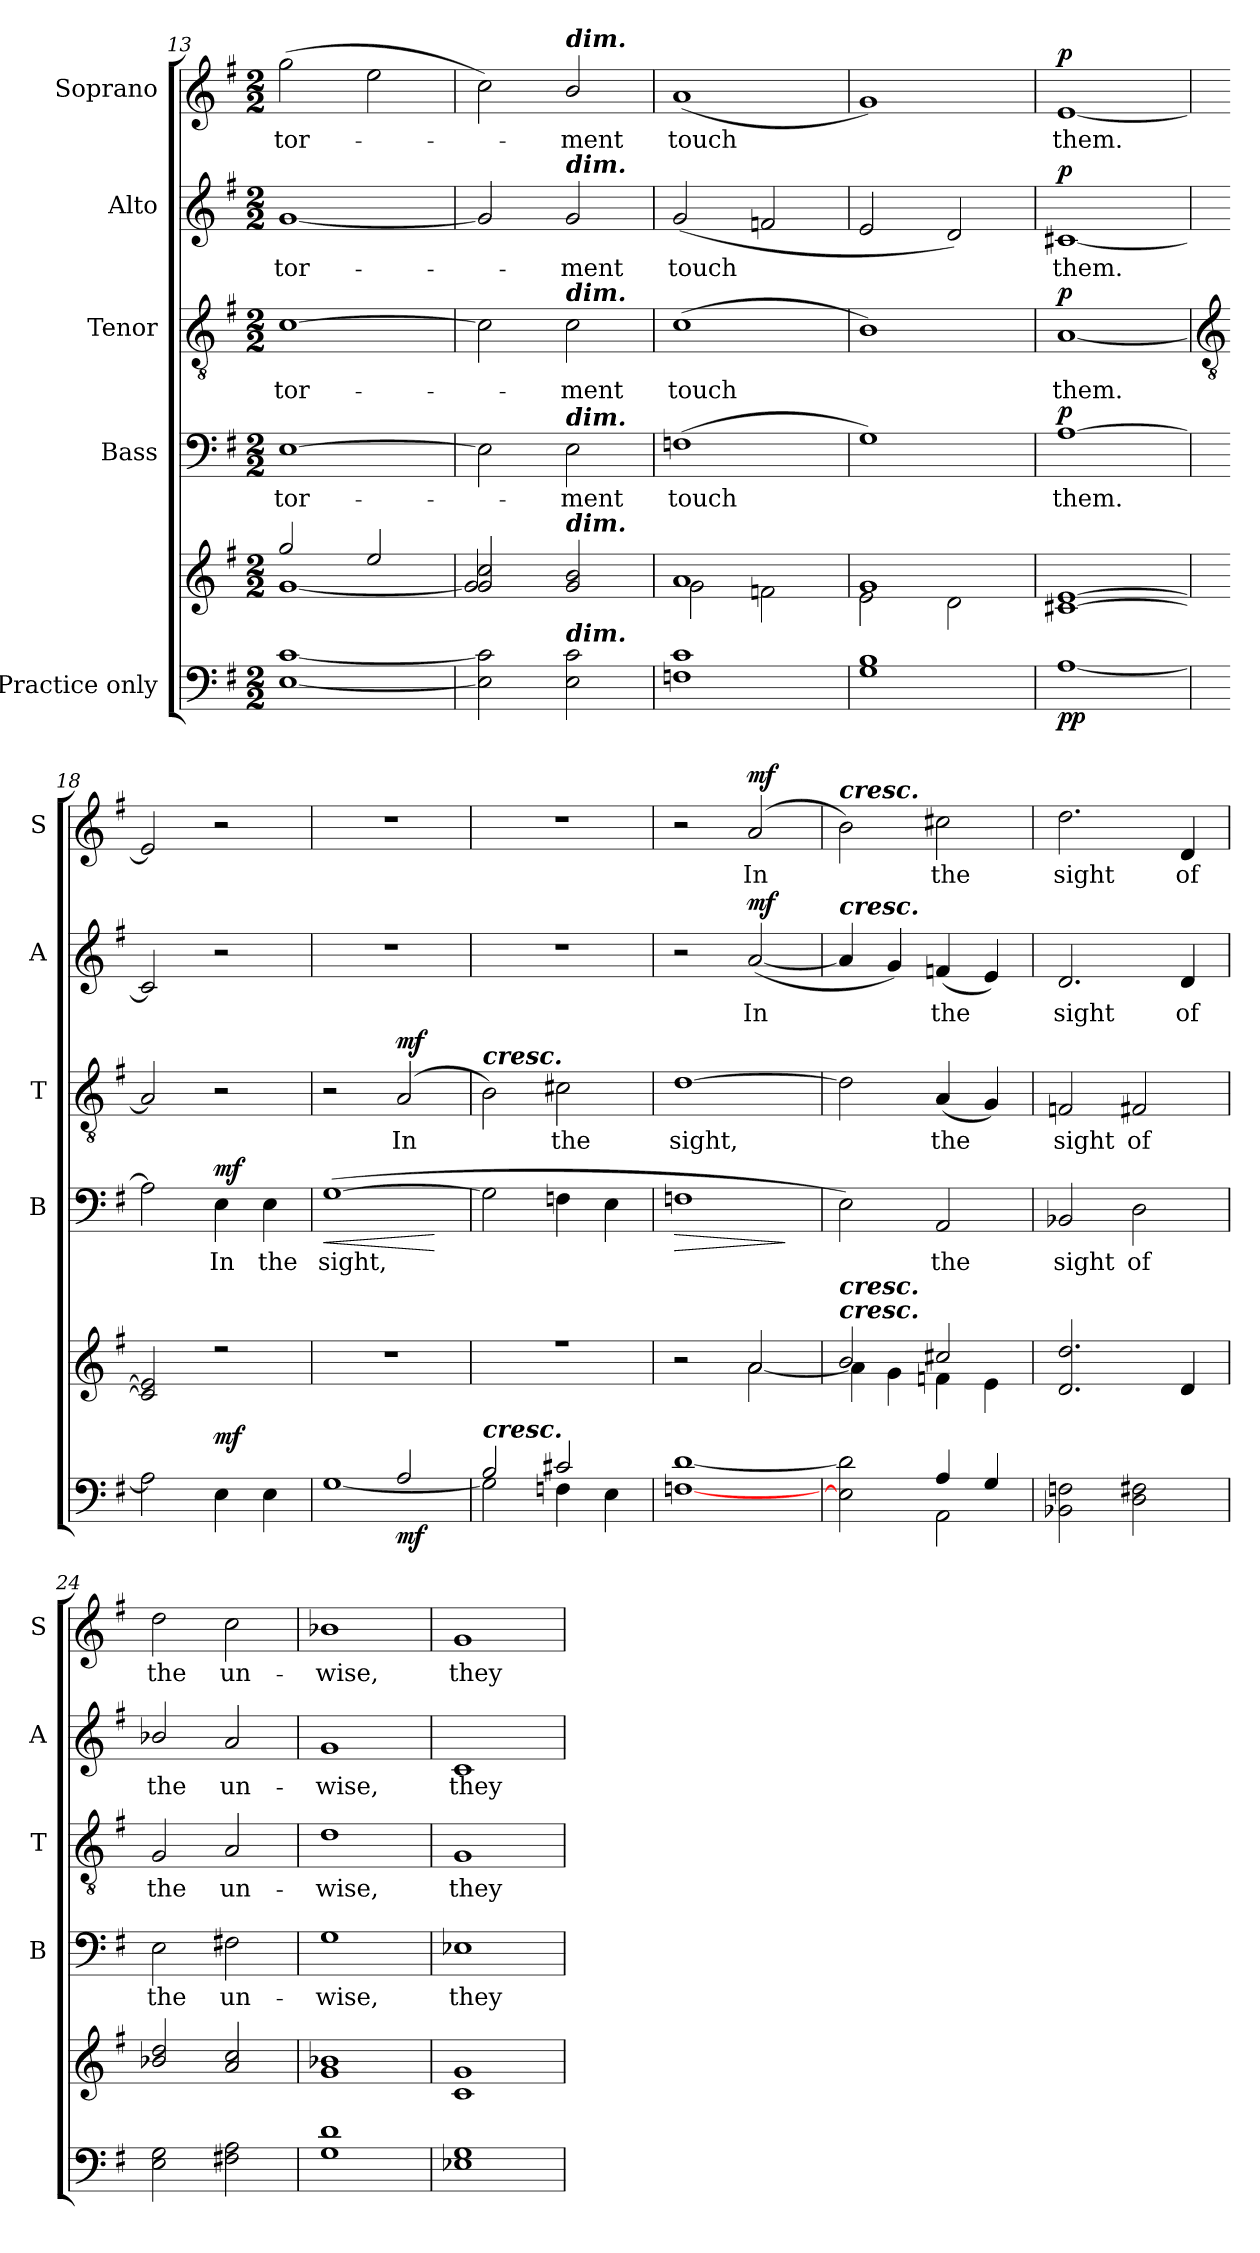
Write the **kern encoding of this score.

**kern	**kern	**dynam	**kern	**text	**dynam	**kern	**text	**dynam	**kern	**text	**dynam	**kern	**text	**dynam
*part5	*part5	*part5	*part4	*part4	*part4	*part3	*part3	*part3	*part2	*part2	*part2	*part1	*part1	*part1
*staff6	*staff5	*staff5/6	*staff4	*staff4	*staff4	*staff3	*staff3	*staff3	*staff2	*staff2	*staff2	*staff1	*staff1	*staff1
*I"Practice only	*	*	*I"Bass	*	*	*I"Tenor	*	*	*I"Alto	*	*	*I"Soprano	*	*
*	*	*	*I'B	*	*	*I'T	*	*	*I'A	*	*	*I'S	*	*
*clefF4	*clefG2	*	*clefF4	*	*	*clefGv2	*	*	*clefG2	*	*	*clefG2	*	*
*k[f#]	*k[f#]	*	*k[f#]	*	*	*k[f#]	*	*	*k[f#]	*	*	*k[f#]	*	*
*G:	*G:	*	*G:	*	*	*G:	*	*	*G:	*	*	*G:	*	*
*M2/2	*M2/2	*	*M2/2	*	*	*M2/2	*	*	*M2/2	*	*	*M2/2	*	*
=13	=13	=13	=13	=13	=13	=13	=13	=13	=13	=13	=13	=13	=13	=13
*^	*^	*	*	*	*	*	*	*	*	*	*	*	*	*
!	!	!	!	!	!	!LO:LY:b	!	!	!LO:LY:b	!	!	!LO:LY:b	!	!	!LO:LY:b	!
1ryy	[1E\ [1c\	2gg/	[1g\	.	[1E	tor-	.	[1c	tor-	.	[1g	tor-	.	(>2gg	tor-	.
.	.	2ee/	.	.	.	.	.	.	.	.	.	.	.	2ee	.	.
=14	=14	=14	=14	=14	=14	=14	=14	=14	=14	=14	=14	=14	=14	=14	=14	=14
1ryy	2E\] 2c\]	2g 2cc	2g/]	.	2E]	.	.	2c]	.	.	2g]	.	.	2cc)	.	.
!	!	!	!	!	!	!	!	!	!	!	!	!	!	!LO:TX:a:Bi:t=dim.	!	!
!	!	!	!	!	!	!	!	!	!	!	!LO:TX:a:Bi:t=dim.	!	!	!	!	!
!	!	!	!	!	!	!	!	!LO:TX:a:Bi:t=dim.	!	!	!	!	!	!	!	!
!	!	!	!	!	!LO:TX:a:Bi:t=dim.	!	!	!	!	!	!	!	!	!	!	!
!	!	!LO:TX:a:Bi:t=dim.	!	!	!	!	!	!	!	!	!	!	!	!	!	!
!	!LO:TX:a:Bi:t=dim.	!	!	!	!	!	!	!	!	!	!	!	!	!	!	!
!	!	!	!	!	!	!LO:LY:b	!	!	!LO:LY:b	!	!	!LO:LY:b	!	!	!LO:LY:b	!
.	2E\ 2c\	2g/ 2b/	2ryy	.	2E	ment	.	2c	ment	.	2g	ment	.	2b/	ment	.
=15	=15	=15	=15	=15	=15	=15	=15	=15	=15	=15	=15	=15	=15	=15	=15	=15
!	!	!	!	!	!	!LO:LY:b	!	!	!LO:LY:b	!	!	!LO:LY:b	!	!	!LO:LY:b	!
1ryy	1Fn\ 1c\	1a	2g\	.	(>1Fn	touch	.	(>1c	touch	.	(<2g	touch	.	(<1a	touch	.
.	.	.	2fn\	.	.	.	.	.	.	.	2fn	.	.	.	.	.
=16	=16	=16	=16	=16	=16	=16	=16	=16	=16	=16	=16	=16	=16	=16	=16	=16
1ryy	1G\ 1B\	1g	2e\	.	1G)	.	.	1B)	.	.	2e	.	.	1g)	.	.
.	.	.	2d\	.	.	.	.	.	.	.	2d)	.	.	.	.	.
=17	=17	=17	=17	=17	=17	=17	=17	=17	=17	=17	=17	=17	=17	=17	=17	=17
!	!	!	!	!LO:DY:b=2	!	!LO:LY:b	!	!	!LO:LY:b	!	!	!LO:LY:b	!	!	!LO:LY:b	!
!	!	!	!	!LO:DY:n=1:b	!	!	!LO:DY:b	!	!	!LO:DY:b	!	!	!LO:DY:b	!	!	!LO:DY:b
1ryy	[1A\	[1c#X [1e	1ryy	p p	[1A	them.	p	[1A	them.	p	[1c#X	them.	p	[1e	them.	p
!!LO:LB:g=z
=18	=18	=18	=18	=18	=18	=18	=18	=18	=18	=18	=18	=18	=18	=18	=18	=18
*	*	*	*	*	*	*	*	*clefGv2	*	*	*	*	*	*	*	*
1ryy	2A\]	2c#] 2e]	1ryy	.	2A]	.	.	2A]	.	.	2c#]	.	.	2e]	.	.
!	!	!	!	!LO:DY:a=2	!	!LO:LY:b	!LO:DY:b	!	!	!	!	!	!	!	!	!
.	4E\	2r	.	mf	4E	In	mf	2r	.	.	2r	.	.	2r	.	.
!	!	!	!	!	!	!LO:LY:b	!	!	!	!	!	!	!	!	!	!
.	4E\	.	.	.	4E	the	.	.	.	.	.	.	.	.	.	.
=19	=19	=19	=19	=19	=19	=19	=19	=19	=19	=19	=19	=19	=19	=19	=19	=19
!	!	!	!	!	!	!LO:LY:b	!LO:HP:b	!	!	!	!	!	!	!	!	!
2ryy	[1G\	1r	1ryy	.	(>[1G	sight,	<	2r	.	.	1r	.	.	1r	.	.
!	!	!	!	!LO:DY:b=2	!	!	!	!	!LO:LY:b	!LO:DY:b	!	!	!	!	!	!
2A/	.	.	.	mf	.	.	.	(<2A	In	mf	.	.	.	.	.	.
*v	*v	*	*	*	*	*	*	*	*	*	*	*	*	*	*	*
*	*v	*v	*	*	*	*	*	*	*	*	*	*	*	*	*
.	.	.	.	.	[	.	.	.	.	.	.	.	.	.
=20	=20	=20	=20	=20	=20	=20	=20	=20	=20	=20	=20	=20	=20	=20
*^	*^	*	*	*	*	*	*	*	*	*	*	*	*	*
!	!	!	!	!	!	!	!	!LO:TX:a:Bi:t=cresc.	!	!	!	!	!	!	!	!
!LO:TX:a:Bi:t=cresc.	!	!	!	!	!	!	!	!	!	!	!	!	!	!	!	!
2B	2G\]	1r	1ryy	.	2G]	.	.	2B)	.	.	1r	.	.	1r	.	.
!	!	!	!	!	!	!	!	!	!LO:LY:b	!	!	!	!	!	!	!
2c#X/	4Fn\	.	.	.	4Fn	.	.	2c#X	the	.	.	.	.	.	.	.
.	4E\	.	.	.	4E	.	.	.	.	.	.	.	.	.	.	.
=21	=21	=21	=21	=21	=21	=21	=21	=21	=21	=21	=21	=21	=21	=21	=21	=21
!	!	!	!	!	!	!	!LO:HP:b	!	!LO:LY:b	!	!	!	!	!	!	!
1ryy	[1Fn\ [1d\	2r	2ryy	.	1Fn	.	>	[1d	sight,	.	2r	.	.	2r	.	.
!	!	!	!	!LO:DY:b	!	!	!	!	!	!	!	!LO:LY:b	!	!	!LO:LY:b	!
!	!	!	!	!LO:DY:n=1:b	!	!	!	!	!	!	!	!	!LO:DY:b	!	!	!LO:DY:b
.	.	2a	[2a\	mf mf	.	.	.	.	.	.	(<[2a	In	mf	(<2a	In	mf
*v	*v	*	*	*	*	*	*	*	*	*	*	*	*	*	*	*
*	*v	*v	*	*	*	*	*	*	*	*	*	*	*	*	*
.	.	.	.	.	]	.	.	.	.	.	.	.	.	.
=22	=22	=22	=22	=22	=22	=22	=22	=22	=22	=22	=22	=22	=22	=22
*^	*^	*	*	*	*	*	*	*	*	*	*	*	*	*
!	!	!	!	!	!	!	!	!	!	!	!	!	!	!LO:TX:a:Bi:t=cresc.	!	!
!	!	!	!	!	!	!	!	!	!	!	!LO:TX:a:Bi:t=cresc.	!	!	!	!	!
!	!	!LO:TX:a:Bi:t=cresc.	!	!	!	!	!	!	!	!	!	!	!	!	!	!
!	!	!LO:TX:a:Bi:t=cresc.	!	!	!	!	!	!	!	!	!	!	!	!	!	!
2ryy	2E\] 2d\]	2b/	4a\]	.	2E)	.	.	2d]	.	.	4a]	.	.	2b)	.	.
.	.	.	4g\	.	.	.	.	.	.	.	4g)	.	.	.	.	.
!	!	!	!	!	!	!LO:LY:b	!	!	!LO:LY:b	!	!	!LO:LY:b	!	!	!LO:LY:b	!
4A/	2AA\	2cc#X/	4fn\	.	2AA	the	.	(<4A	the	.	(<4fn	the	.	2cc#X	the	.
4G/	.	.	4e\	.	.	.	.	4G)	.	.	4e)	.	.	.	.	.
=23	=23	=23	=23	=23	=23	=23	=23	=23	=23	=23	=23	=23	=23	=23	=23	=23
!	!	!	!	!	!	!LO:LY:b	!	!	!LO:LY:b	!	!	!LO:LY:b	!	!	!LO:LY:b	!
1ryy	2BB-X\ 2Fn\	2.d 2.dd	1ryy	.	2BB-X	sight	.	2Fn	sight	.	2.d	sight	.	2.dd	sight	.
!	!	!	!	!	!	!LO:LY:b	!	!	!LO:LY:b	!	!	!	!	!	!	!
.	2D\ 2F#X\	.	.	.	2D	of	.	2F#X	of	.	.	.	.	.	.	.
!	!	!	!	!	!	!	!	!	!	!	!	!LO:LY:b	!	!	!LO:LY:b	!
.	.	4d	.	.	.	.	.	.	.	.	4d	of	.	4d	of	.
=24	=24	=24	=24	=24	=24	=24	=24	=24	=24	=24	=24	=24	=24	=24	=24	=24
!	!	!	!	!	!	!LO:LY:b	!	!	!LO:LY:b	!	!	!LO:LY:b	!	!	!LO:LY:b	!
1ryy	2E\ 2G\	2b-X 2dd	1ryy	.	2E	the	.	2G	the	.	2b-X/	the	.	2dd	the	.
!	!	!	!	!	!	!LO:LY:b	!	!	!LO:LY:b	!	!	!LO:LY:b	!	!	!LO:LY:b	!
.	2F#X\ 2A\	2a 2cc	.	.	2F#X	un-	.	2A	un-	.	2a	un-	.	2cc	un-	.
=25	=25	=25	=25	=25	=25	=25	=25	=25	=25	=25	=25	=25	=25	=25	=25	=25
!	!	!	!	!	!	!LO:LY:b	!	!	!LO:LY:b	!	!	!LO:LY:b	!	!	!LO:LY:b	!
1ryy	1G\ 1d\	1g 1b-X	1ryy	.	1G	-wise,	.	1d	-wise,	.	1g	-wise,	.	1b-X	-wise,	.
=26	=26	=26	=26	=26	=26	=26	=26	=26	=26	=26	=26	=26	=26	=26	=26	=26
!	!	!	!	!	!	!LO:LY:b	!	!	!LO:LY:b	!	!	!LO:LY:b	!	!	!LO:LY:b	!
1ryy	1E-X\ 1G\	1c 1g	1ryy	.	1E-X	they	.	1G	they	.	1c	they	.	1g	they	.
*v	*v	*	*	*	*	*	*	*	*	*	*	*	*	*	*	*
*	*v	*v	*	*	*	*	*	*	*	*	*	*	*	*	*
=	=	=	=	=	=	=	=	=	=	=	=	=	=	=
*-	*-	*-	*-	*-	*-	*-	*-	*-	*-	*-	*-	*-	*-	*-
